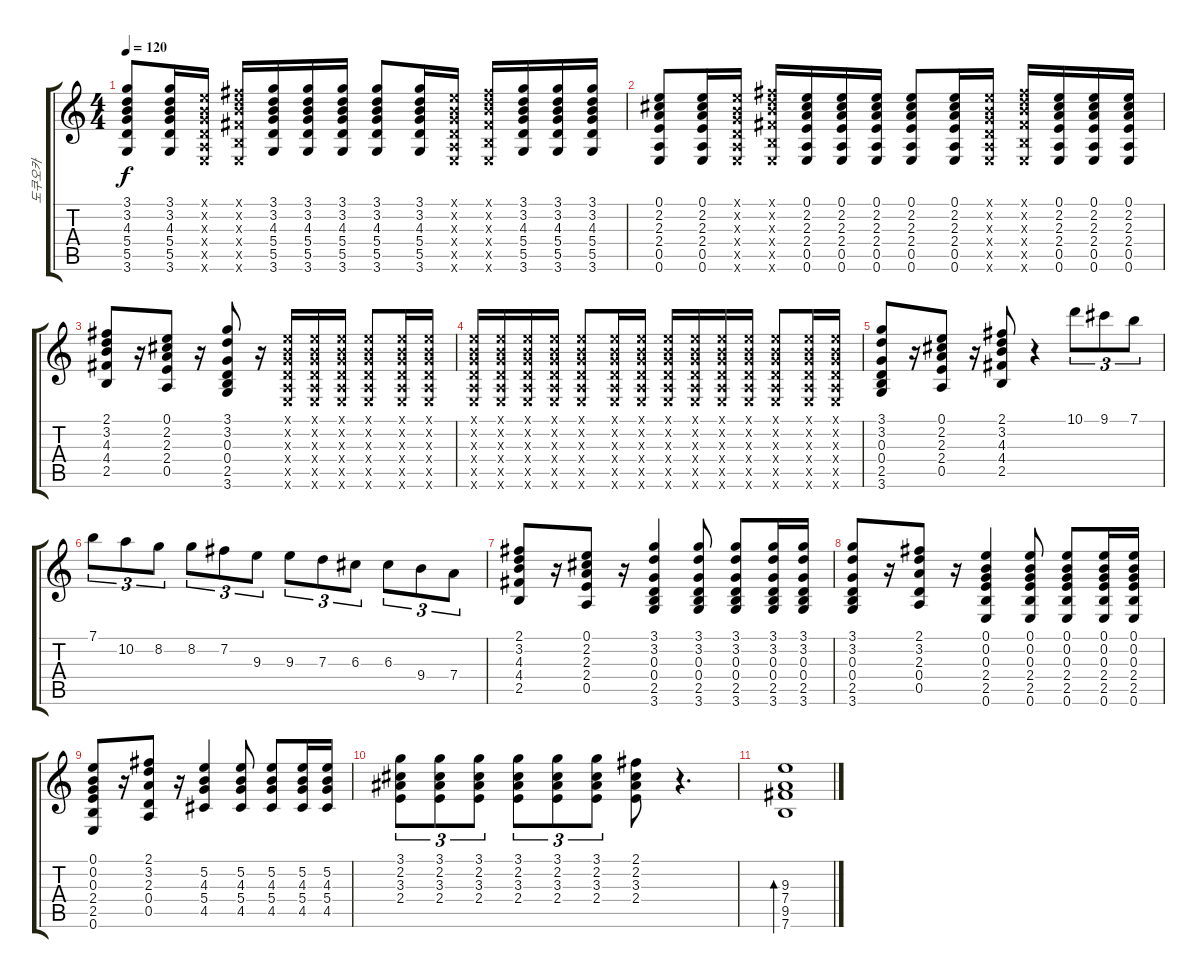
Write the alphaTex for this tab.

\track ("도쿠오카" "도쿠오카") {instrument acousticguitarsteel}
\staff {score tabs}
\tuning (E4 B3 G3 D3 A2 E2) {hide}
\ts (4 4)
\tempo 120
\clef g2
\ks c
(3.1 3.2 4.3 5.4 5.5 3.6).8{dy f} (3.1 3.2 4.3 5.4 5.5 3.6).16 (0.1{x} 0.2{x} 0.3{x} 0.4{x} 0.5{x} 0.6{x}).16 (2.1{x} 3.2{x} 4.3{x} 4.4{x} 2.5{x} 0.6{x}).16 (3.1 3.2 4.3 5.4 5.5 3.6).16 (3.1 3.2 4.3 5.4 5.5 3.6).16 (3.1 3.2 4.3 5.4 5.5 3.6).16 (3.1 3.2 4.3 5.4 5.5 3.6).8 (3.1 3.2 4.3 5.4 5.5 3.6).16 (0.1{x} 0.2{x} 0.3{x} 0.4{x} 0.5{x} 0.6{x}).16 (2.1{x} 3.2{x} 4.3{x} 4.4{x} 2.5{x} 0.6{x}).16 (3.1 3.2 4.3 5.4 5.5 3.6).16 (3.1 3.2 4.3 5.4 5.5 3.6).16 (3.1 3.2 4.3 5.4 5.5 3.6).16 |
(0.1 2.2 2.3 2.4 0.5 0.6).8 (0.1 2.2 2.3 2.4 0.5 0.6).16 (0.1{x} 0.2{x} 0.3{x} 0.4{x} 0.5{x} 0.6{x}).16 (2.1{x} 3.2{x} 4.3{x} 4.4{x} 2.5{x} 0.6{x}).16 (0.1 2.2 2.3 2.4 0.5 0.6).16 (0.1 2.2 2.3 2.4 0.5 0.6).16 (0.1 2.2 2.3 2.4 0.5 0.6).16 (0.1 2.2 2.3 2.4 0.5 0.6).8 (0.1 2.2 2.3 2.4 0.5 0.6).16 (0.1{x} 0.2{x} 0.3{x} 0.4{x} 0.5{x} 0.6{x}).16 (2.1{x} 3.2{x} 4.3{x} 4.4{x} 2.5{x} 0.6{x}).16 (0.1 2.2 2.3 2.4 0.5 0.6).16 (0.1 2.2 2.3 2.4 0.5 0.6).16 (0.1 2.2 2.3 2.4 0.5 0.6).16 |
(2.1 3.2 4.3 4.4 2.5).8 r.16 (0.1 2.2 2.3 2.4 0.5).8 r.16 (3.1 3.2 0.3 0.4 2.5 3.6).8 r.16 (0.1{x} 0.2{x} 0.3{x} 0.4{x} 0.5{x} 0.6{x}).16 (0.1{x} 0.2{x} 0.3{x} 0.4{x} 0.5{x} 0.6{x}).16 (0.1{x} 0.2{x} 0.3{x} 0.4{x} 0.5{x} 0.6{x}).16 (0.1{x} 0.2{x} 0.3{x} 0.4{x} 0.5{x} 0.6{x}).8 (0.1{x} 0.2{x} 0.3{x} 0.4{x} 0.5{x} 0.6{x}).16 (0.1{x} 0.2{x} 0.3{x} 0.4{x} 0.5{x} 0.6{x}).16 |
(0.1{x} 0.2{x} 0.3{x} 0.4{x} 0.5{x} 0.6{x}).16 (0.1{x} 0.2{x} 0.3{x} 0.4{x} 0.5{x} 0.6{x}).16 (0.1{x} 0.2{x} 0.3{x} 0.4{x} 0.5{x} 0.6{x}).16 (0.1{x} 0.2{x} 0.3{x} 0.4{x} 0.5{x} 0.6{x}).16 (0.1{x} 0.2{x} 0.3{x} 0.4{x} 0.5{x} 0.6{x}).8 (0.1{x} 0.2{x} 0.3{x} 0.4{x} 0.5{x} 0.6{x}).16 (0.1{x} 0.2{x} 0.3{x} 0.4{x} 0.5{x} 0.6{x}).16 (0.1{x} 0.2{x} 0.3{x} 0.4{x} 0.5{x} 0.6{x}).16 (0.1{x} 0.2{x} 0.3{x} 0.4{x} 0.5{x} 0.6{x}).16 (0.1{x} 0.2{x} 0.3{x} 0.4{x} 0.5{x} 0.6{x}).16 (0.1{x} 0.2{x} 0.3{x} 0.4{x} 0.5{x} 0.6{x}).16 (0.1{x} 0.2{x} 0.3{x} 0.4{x} 0.5{x} 0.6{x}).8 (0.1{x} 0.2{x} 0.3{x} 0.4{x} 0.5{x} 0.6{x}).16 (0.1{x} 0.2{x} 0.3{x} 0.4{x} 0.5{x} 0.6{x}).16 |
(3.1 3.2 0.3 0.4 2.5 3.6).8 r.16 (0.1 2.2 2.3 2.4 0.5).8 r.16 (2.1 3.2 4.3 4.4 2.5).8 r.4 10.1.8{tu (3 2)} 9.1.8{tu (3 2)} 7.1.8{tu (3 2)} |
7.1.8{tu (3 2)} 10.2.8{tu (3 2)} 8.2.8{tu (3 2)} 8.2.8{tu (3 2)} 7.2.8{tu (3 2)} 9.3.8{tu (3 2)} 9.3.8{tu (3 2)} 7.3.8{tu (3 2)} 6.3.8{tu (3 2)} 6.3.8{tu (3 2)} 9.4.8{tu (3 2)} 7.4.8{tu (3 2)} |
(2.1 3.2 4.3 4.4 2.5).8 r.16 (0.1 2.2 2.3 2.4 0.5).8 r.16 (3.1 3.2 0.3 0.4 2.5 3.6).4 (3.1 3.2 0.3 0.4 2.5 3.6).8 (3.1 3.2 0.3 0.4 2.5 3.6).8 (3.1 3.2 0.3 0.4 2.5 3.6).16 (3.1 3.2 0.3 0.4 2.5 3.6).16 |
(3.1 3.2 0.3 0.4 2.5 3.6).8 r.16 (2.1 3.2 2.3 0.4 0.5).8 r.16 (0.1 0.2 0.3 2.4 2.5 0.6).4 (0.1 0.2 0.3 2.4 2.5 0.6).8 (0.1 0.2 0.3 2.4 2.5 0.6).8 (0.1 0.2 0.3 2.4 2.5 0.6).16 (0.1 0.2 0.3 2.4 2.5 0.6).16 |
(0.1 0.2 0.3 2.4 2.5 0.6).8 r.16 (2.1 3.2 2.3 0.4 0.5).8 r.16 (5.2 4.3 5.4 4.5).4 (5.2 4.3 5.4 4.5).8 (5.2 4.3 5.4 4.5).8 (5.2 4.3 5.4 4.5).16 (5.2 4.3 5.4 4.5).16 |
(3.1 2.2 3.3 2.4).8{tu (3 2)} (3.1 2.2 3.3 2.4).8{tu (3 2)} (3.1 2.2 3.3 2.4).8{tu (3 2)} (3.1 2.2 3.3 2.4).8{tu (3 2)} (3.1 2.2 3.3 2.4).8{tu (3 2)} (3.1 2.2 3.3 2.4).8{tu (3 2)} (2.1 2.2 3.3 2.4).8 r.4{d} |
(9.3 7.4 9.5 7.6).1{bd 240}
